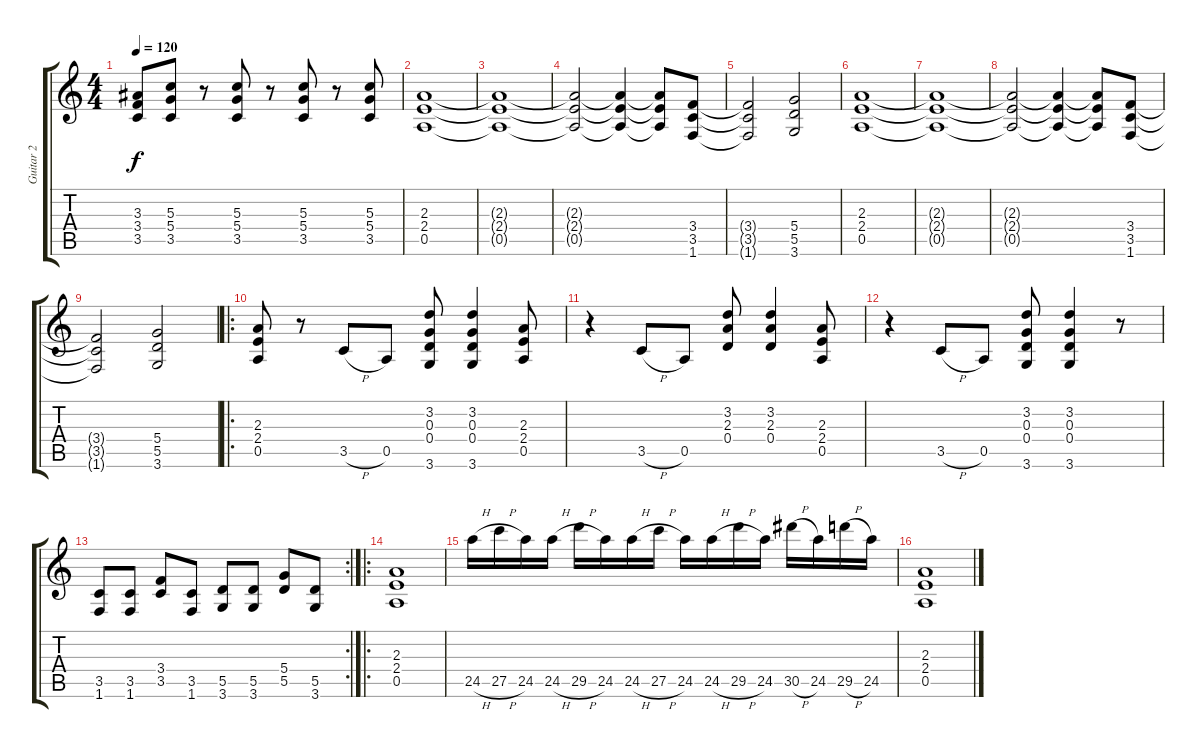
\track ("Guitar 2" "Guitar 2") {instrument overdrivenguitar}
\staff {score tabs}
\tuning (E4 B3 G3 D3 A2 E2) {hide}
\ts (4 4)
\tempo 120
\clef g2
\ks c
(3.3 3.4 3.5).8{dy f} (5.3 5.4 3.5).8 r.8 (5.3 5.4 3.5).8 r.8 (5.3 5.4 3.5).8 r.8 (5.3 5.4 3.5).8 |
(2.3 2.4 0.5).1 |
(2.3{t} 2.4{t} 0.5{t}).1 |
(2.3{t} 2.4{t} 0.5{t}).2 (2.3{t} 2.4{t} 0.5{t}).4 (2.3{t} 2.4{t} 0.5{t}).8 (3.4 3.5 1.6).8 |
(3.4{t} 3.5{t} 1.6{t}).2 (5.4 5.5 3.6).2 |
(2.3 2.4 0.5).1 |
(2.3{t} 2.4{t} 0.5{t}).1 |
(2.3{t} 2.4{t} 0.5{t}).2 (2.3{t} 2.4{t} 0.5{t}).4 (2.3{t} 2.4{t} 0.5{t}).8 (3.4 3.5 1.6).8 |
(3.4{t} 3.5{t} 1.6{t}).2 (5.4 5.5 3.6).2 |
\ro
(2.3 2.4 0.5).8{volume 13} r.8 3.5{h}.8 0.5.8 (3.2 0.3 0.4 3.6).8 (3.2 0.3 0.4 3.6).4 (2.3 2.4 0.5).8 |
r.4 3.5{h}.8 0.5.8 (3.2 2.3 0.4).8 (3.2 2.3 0.4).4 (2.3 2.4 0.5).8 |
r.4 3.5{h}.8 0.5.8 (3.2 0.3 0.4 3.6).8 (3.2 0.3 0.4 3.6).4 r.8 |
\rc 2
(3.5 1.6).8 (3.5 1.6).8 (3.4 3.5).8 (3.5 1.6).8 (5.5 3.6).8 (5.5 3.6).8 (5.4 5.5).8 (5.5 3.6).8 |
\ro
(2.3 2.4 0.5).1{volume 14} |
24.5{h}.16{volume 16} 27.5{h}.16 24.5.16 24.5{h}.16 29.5{h}.16 24.5.16 24.5{h}.16 27.5{h}.16 24.5.16 24.5{h}.16 29.5{h}.16 24.5.16 30.5{h}.16 24.5.16 29.5{h}.16 24.5.16 |
(2.3 2.4 0.5).1{volume 14}
